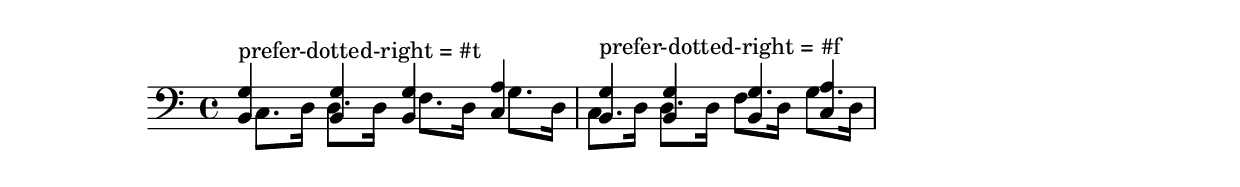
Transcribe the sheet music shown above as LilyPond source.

\version "2.14.0"
\header {

    texidoc = "If dotted note heads must remain on the left side,
collision resolution moves the dots to the right."

}

\layout { ragged-right = ##t }

\relative c {
  \clef bass
  \override Staff.NoteCollision #'prefer-dotted-right = ##t
  << <b g' >4 ^"prefer-dotted-right = #t" \\ { c8. d16 } >>
  << <b g' >4 \\ { d8. d16 } >>
  << <b g' >4 \\ { f'8. d16 } >>
  << <c a' >4 \\ { g'8. d16 } >>
  \override Staff.NoteCollision #'prefer-dotted-right = ##f
  << <b g' >4 ^"prefer-dotted-right = #f" \\ { c8. d16 } >>
  << <b g' >4 \\ { d8. d16 } >>
  << <b g' >4 \\ { f'8. d16 } >>
  << <c a' >4 \\ { g'8. d16 } >>
}
